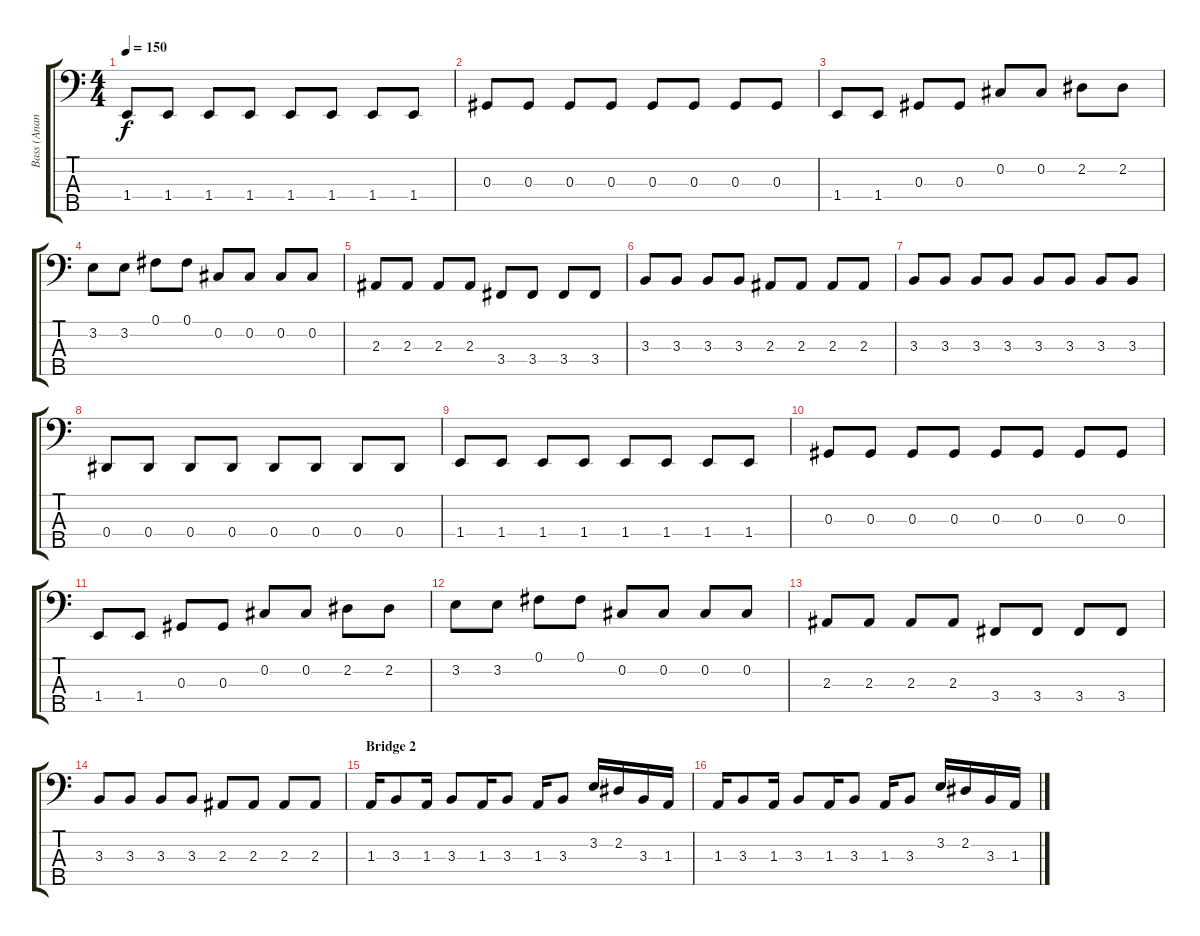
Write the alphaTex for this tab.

\track ("Bass (Anan Kaddouri)" "Bass (Anan") {instrument electricbassfinger}
\staff {score tabs}
\tuning (Gb2 Db2 Ab1 Eb1 Bb0) {hide}
\ts (4 4)
\tempo 150
\clef f4
\ks c
1.4.8{dy f} 1.4.8 1.4.8 1.4.8 1.4.8 1.4.8 1.4.8 1.4.8 |
0.3.8 0.3.8 0.3.8 0.3.8 0.3.8 0.3.8 0.3.8 0.3.8 |
1.4.8 1.4.8 0.3.8 0.3.8 0.2.8 0.2.8 2.2.8 2.2.8 |
3.2.8 3.2.8 0.1.8 0.1.8 0.2.8 0.2.8 0.2.8 0.2.8 |
2.3.8 2.3.8 2.3.8 2.3.8 3.4.8 3.4.8 3.4.8 3.4.8 |
3.3.8 3.3.8 3.3.8 3.3.8 2.3.8 2.3.8 2.3.8 2.3.8 |
3.3.8 3.3.8 3.3.8 3.3.8 3.3.8 3.3.8 3.3.8 3.3.8 |
0.4.8 0.4.8 0.4.8 0.4.8 0.4.8 0.4.8 0.4.8 0.4.8 |
1.4.8 1.4.8 1.4.8 1.4.8 1.4.8 1.4.8 1.4.8 1.4.8 |
0.3.8 0.3.8 0.3.8 0.3.8 0.3.8 0.3.8 0.3.8 0.3.8 |
1.4.8 1.4.8 0.3.8 0.3.8 0.2.8 0.2.8 2.2.8 2.2.8 |
3.2.8 3.2.8 0.1.8 0.1.8 0.2.8 0.2.8 0.2.8 0.2.8 |
2.3.8 2.3.8 2.3.8 2.3.8 3.4.8 3.4.8 3.4.8 3.4.8 |
3.3.8 3.3.8 3.3.8 3.3.8 2.3.8 2.3.8 2.3.8 2.3.8 |
\section ("" "Bridge 2")
1.3.16 3.3.8 1.3.16 3.3.8 1.3.16 3.3.8 1.3.16 3.3.8 3.2.16 2.2.16 3.3.16 1.3.16 |
1.3.16 3.3.8 1.3.16 3.3.8 1.3.16 3.3.8 1.3.16 3.3.8 3.2.16 2.2.16 3.3.16 1.3.16
